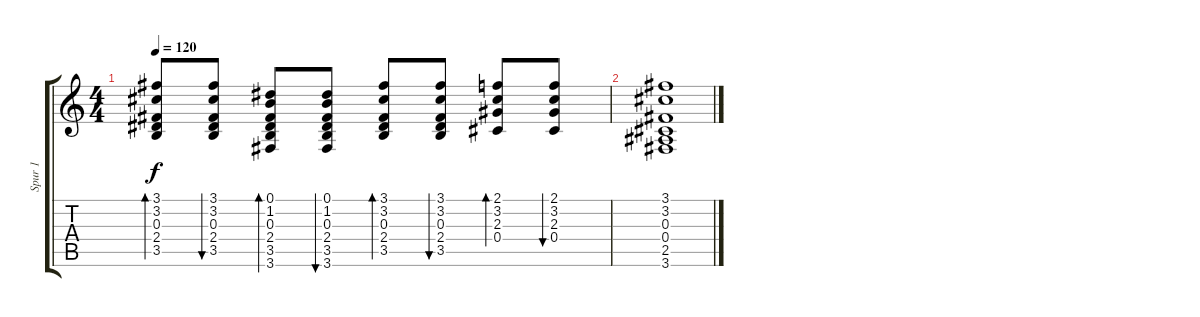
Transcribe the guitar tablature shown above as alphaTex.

\track ("Spur 1" "Spur 1") {instrument acousticguitarsteel}
\staff {score tabs}
\tuning (Eb4 Bb3 Gb3 Db3 Ab2 Eb2) {hide}
\ts (4 4)
\tempo 120
\clef g2
\ks c
(3.1 3.2 0.3 2.4 3.5).8{bd 30 dy f} (3.1 3.2 0.3 2.4 3.5).8{bu 30} (0.1 1.2 0.3 2.4 3.5 3.6).8{bd 30} (0.1 1.2 0.3 2.4 3.5 3.6).8{bu 30} (3.1 3.2 0.3 2.4 3.5).8{bd 30} (3.1 3.2 0.3 2.4 3.5).8{bu 30} (2.1 3.2 2.3 0.4).8{bd 30} (2.1 3.2 2.3 0.4).8{bu 30} |
(3.1 3.2 0.3 0.4 2.5 3.6).1
